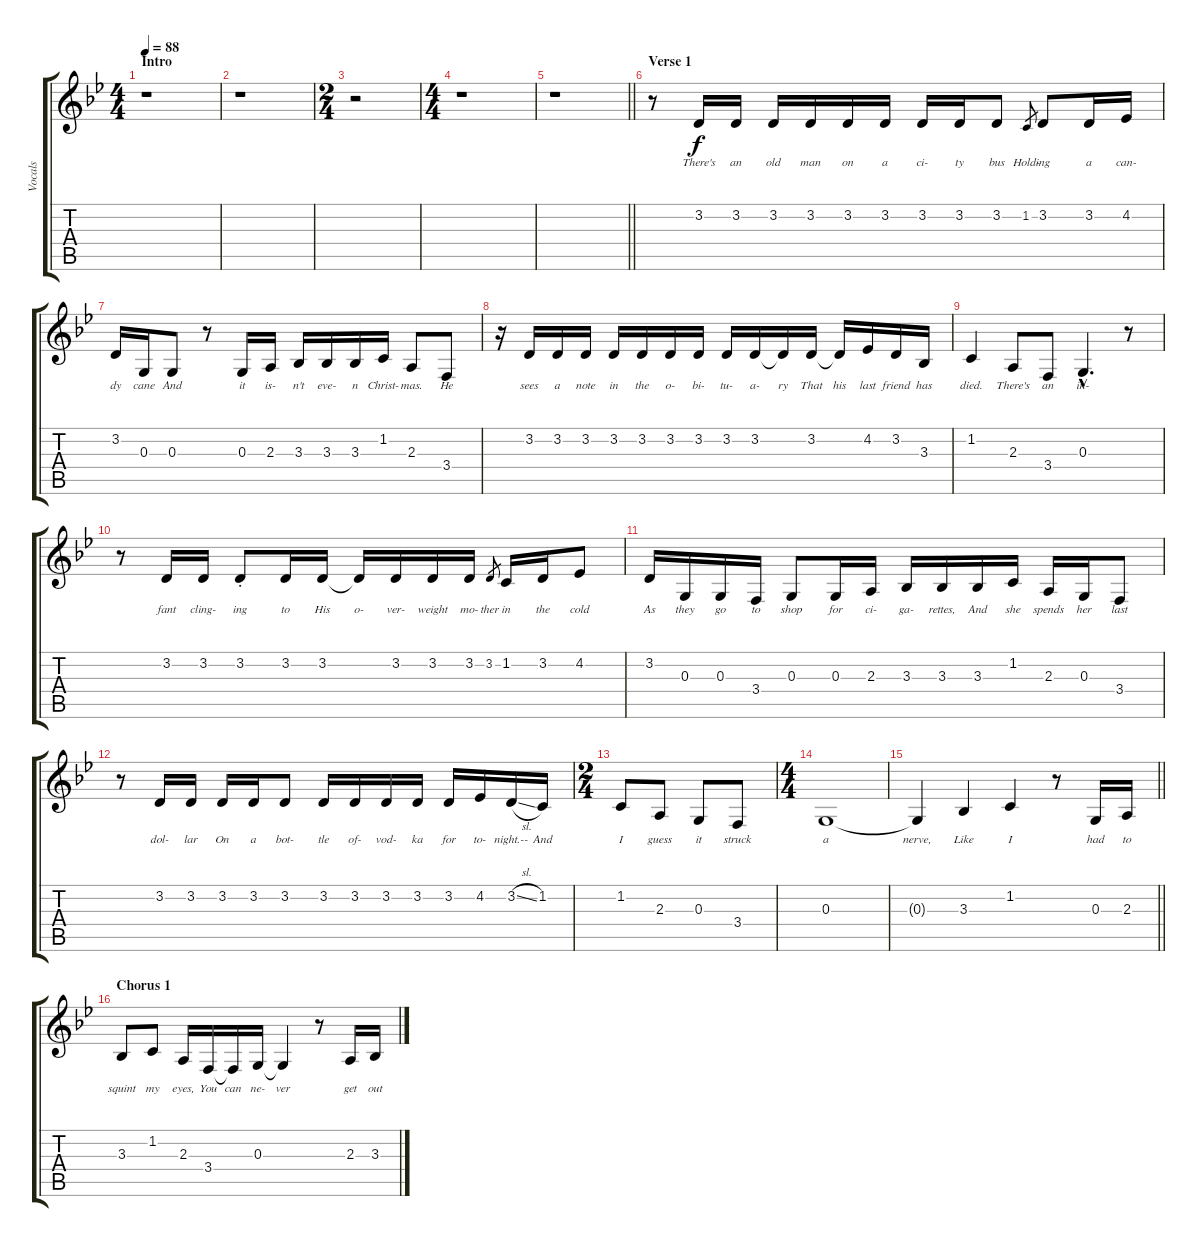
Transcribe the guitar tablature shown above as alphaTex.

\track ("Vocals" "Vocals") {instrument bassoon}
\staff {score tabs}
\tuning (E4 B3 G3 D3 A2 E2) {hide}
\ts (4 4)
\section ("" "Intro")
\tempo 88
\clef g2
\ks gminor
r.1{dy f instrument bassoon} |
r.1 |
\ts (2 4)
r.2 |
\ts (4 4)
r.1 |
\barLineRight lightlight
r.1 |
\section ("" "Verse 1")
r.8 3.2.16{lyrics (0 "There's") lyrics (1 "") lyrics (2 "") lyrics (3 "") lyrics (4 "")} 3.2.16{lyrics (0 "an") lyrics (1 "") lyrics (2 "") lyrics (3 "") lyrics (4 "")} 3.2.16{lyrics (0 "old") lyrics (1 "") lyrics (2 "") lyrics (3 "") lyrics (4 "")} 3.2.16{lyrics (0 "man") lyrics (1 "") lyrics (2 "") lyrics (3 "") lyrics (4 "")} 3.2.16{lyrics (0 "on") lyrics (1 "") lyrics (2 "") lyrics (3 "") lyrics (4 "")} 3.2.16{lyrics (0 "a") lyrics (1 "") lyrics (2 "") lyrics (3 "") lyrics (4 "")} 3.2.16{lyrics (0 "ci-") lyrics (1 "") lyrics (2 "") lyrics (3 "") lyrics (4 "")} 3.2.16{lyrics (0 "ty") lyrics (1 "") lyrics (2 "") lyrics (3 "") lyrics (4 "")} 3.2.8{lyrics (0 "bus") lyrics (1 "") lyrics (2 "") lyrics (3 "") lyrics (4 "")} 1.2.8{lyrics (0 "Hold-") lyrics (1 "") lyrics (2 "") lyrics (3 "") lyrics (4 "") gr} 3.2.8{lyrics (0 "ing") lyrics (1 "") lyrics (2 "") lyrics (3 "") lyrics (4 "")} 3.2.16{lyrics (0 "a") lyrics (1 "") lyrics (2 "") lyrics (3 "") lyrics (4 "")} 4.2.16{lyrics (0 "can-") lyrics (1 "") lyrics (2 "") lyrics (3 "") lyrics (4 "")} |
3.2.16{lyrics (0 "dy") lyrics (1 "") lyrics (2 "") lyrics (3 "") lyrics (4 "")} 0.3.16{lyrics (0 "cane") lyrics (1 "") lyrics (2 "") lyrics (3 "") lyrics (4 "")} 0.3.8{lyrics (0 "And") lyrics (1 "") lyrics (2 "") lyrics (3 "") lyrics (4 "")} r.8 0.3.16{lyrics (0 "it") lyrics (1 "") lyrics (2 "") lyrics (3 "") lyrics (4 "")} 2.3.16{lyrics (0 "is-") lyrics (1 "") lyrics (2 "") lyrics (3 "") lyrics (4 "")} 3.3.16{lyrics (0 "n't") lyrics (1 "") lyrics (2 "") lyrics (3 "") lyrics (4 "")} 3.3.16{lyrics (0 "eve-") lyrics (1 "") lyrics (2 "") lyrics (3 "") lyrics (4 "")} 3.3.16{lyrics (0 "n") lyrics (1 "") lyrics (2 "") lyrics (3 "") lyrics (4 "")} 1.2.16{lyrics (0 "Christ-") lyrics (1 "") lyrics (2 "") lyrics (3 "") lyrics (4 "")} 2.3.8{lyrics (0 "mas.") lyrics (1 "") lyrics (2 "") lyrics (3 "") lyrics (4 "")} 3.4.8{lyrics (0 "He") lyrics (1 "") lyrics (2 "") lyrics (3 "") lyrics (4 "")} |
r.16 3.2.16{lyrics (0 "sees") lyrics (1 "") lyrics (2 "") lyrics (3 "") lyrics (4 "")} 3.2.16{lyrics (0 "a") lyrics (1 "") lyrics (2 "") lyrics (3 "") lyrics (4 "")} 3.2.16{lyrics (0 "note") lyrics (1 "") lyrics (2 "") lyrics (3 "") lyrics (4 "")} 3.2.16{lyrics (0 "in") lyrics (1 "") lyrics (2 "") lyrics (3 "") lyrics (4 "")} 3.2.16{lyrics (0 "the") lyrics (1 "") lyrics (2 "") lyrics (3 "") lyrics (4 "")} 3.2.16{lyrics (0 "o-") lyrics (1 "") lyrics (2 "") lyrics (3 "") lyrics (4 "")} 3.2.16{lyrics (0 "bi-") lyrics (1 "") lyrics (2 "") lyrics (3 "") lyrics (4 "")} 3.2.16{lyrics (0 "tu-") lyrics (1 "") lyrics (2 "") lyrics (3 "") lyrics (4 "")} 3.2.16{lyrics (0 "a-") lyrics (1 "") lyrics (2 "") lyrics (3 "") lyrics (4 "")} 3.2{t}.16{lyrics (0 "ry") lyrics (1 "") lyrics (2 "") lyrics (3 "") lyrics (4 "")} 3.2.16{lyrics (0 "That") lyrics (1 "") lyrics (2 "") lyrics (3 "") lyrics (4 "")} 3.2{t}.16{lyrics (0 "his") lyrics (1 "") lyrics (2 "") lyrics (3 "") lyrics (4 "")} 4.2.16{lyrics (0 "last") lyrics (1 "") lyrics (2 "") lyrics (3 "") lyrics (4 "")} 3.2.16{lyrics (0 "friend") lyrics (1 "") lyrics (2 "") lyrics (3 "") lyrics (4 "")} 3.3.16{lyrics (0 "has") lyrics (1 "") lyrics (2 "") lyrics (3 "") lyrics (4 "")} |
1.2.4{lyrics (0 "died.") lyrics (1 "") lyrics (2 "") lyrics (3 "") lyrics (4 "")} 2.3.8{lyrics (0 "There's") lyrics (1 "") lyrics (2 "") lyrics (3 "") lyrics (4 "")} 3.4.8{lyrics (0 "an") lyrics (1 "") lyrics (2 "") lyrics (3 "") lyrics (4 "")} 0.3{hac}.4{d lyrics (0 "in-") lyrics (1 "") lyrics (2 "") lyrics (3 "") lyrics (4 "")} r.8 |
r.8 3.2.16{lyrics (0 "fant") lyrics (1 "") lyrics (2 "") lyrics (3 "") lyrics (4 "")} 3.2.16{lyrics (0 "cling-") lyrics (1 "") lyrics (2 "") lyrics (3 "") lyrics (4 "")} 3.2{st}.8{lyrics (0 "ing") lyrics (1 "") lyrics (2 "") lyrics (3 "") lyrics (4 "")} 3.2.16{lyrics (0 "to") lyrics (1 "") lyrics (2 "") lyrics (3 "") lyrics (4 "")} 3.2.16{lyrics (0 "His") lyrics (1 "") lyrics (2 "") lyrics (3 "") lyrics (4 "")} 3.2{t}.16{lyrics (0 "o-") lyrics (1 "") lyrics (2 "") lyrics (3 "") lyrics (4 "")} 3.2.16{lyrics (0 "ver-") lyrics (1 "") lyrics (2 "") lyrics (3 "") lyrics (4 "")} 3.2.16{lyrics (0 "weight") lyrics (1 "") lyrics (2 "") lyrics (3 "") lyrics (4 "")} 3.2.16{lyrics (0 "mo-") lyrics (1 "") lyrics (2 "") lyrics (3 "") lyrics (4 "")} 3.2.8{lyrics (0 "ther") lyrics (1 "") lyrics (2 "") lyrics (3 "") lyrics (4 "") gr} 1.2.16{lyrics (0 "in") lyrics (1 "") lyrics (2 "") lyrics (3 "") lyrics (4 "")} 3.2.16{lyrics (0 "the") lyrics (1 "") lyrics (2 "") lyrics (3 "") lyrics (4 "")} 4.2.8{lyrics (0 "cold") lyrics (1 "") lyrics (2 "") lyrics (3 "") lyrics (4 "")} |
3.2.16{lyrics (0 "As") lyrics (1 "") lyrics (2 "") lyrics (3 "") lyrics (4 "")} 0.3.16{lyrics (0 "they") lyrics (1 "") lyrics (2 "") lyrics (3 "") lyrics (4 "")} 0.3.16{lyrics (0 "go") lyrics (1 "") lyrics (2 "") lyrics (3 "") lyrics (4 "")} 3.4.16{lyrics (0 "to") lyrics (1 "") lyrics (2 "") lyrics (3 "") lyrics (4 "")} 0.3.8{lyrics (0 "shop") lyrics (1 "") lyrics (2 "") lyrics (3 "") lyrics (4 "")} 0.3.16{lyrics (0 "for") lyrics (1 "") lyrics (2 "") lyrics (3 "") lyrics (4 "")} 2.3.16{lyrics (0 "ci-") lyrics (1 "") lyrics (2 "") lyrics (3 "") lyrics (4 "")} 3.3.16{lyrics (0 "ga-") lyrics (1 "") lyrics (2 "") lyrics (3 "") lyrics (4 "")} 3.3.16{lyrics (0 "rettes,") lyrics (1 "") lyrics (2 "") lyrics (3 "") lyrics (4 "")} 3.3.16{lyrics (0 "And") lyrics (1 "") lyrics (2 "") lyrics (3 "") lyrics (4 "")} 1.2.16{lyrics (0 "she") lyrics (1 "") lyrics (2 "") lyrics (3 "") lyrics (4 "")} 2.3.16{lyrics (0 "spends") lyrics (1 "") lyrics (2 "") lyrics (3 "") lyrics (4 "")} 0.3.16{lyrics (0 "her") lyrics (1 "") lyrics (2 "") lyrics (3 "") lyrics (4 "")} 3.4.8{lyrics (0 "last") lyrics (1 "") lyrics (2 "") lyrics (3 "") lyrics (4 "")} |
r.8 3.2.16{lyrics (0 "dol-") lyrics (1 "") lyrics (2 "") lyrics (3 "") lyrics (4 "")} 3.2.16{lyrics (0 "lar") lyrics (1 "") lyrics (2 "") lyrics (3 "") lyrics (4 "")} 3.2.16{lyrics (0 "On") lyrics (1 "") lyrics (2 "") lyrics (3 "") lyrics (4 "")} 3.2.16{lyrics (0 "a") lyrics (1 "") lyrics (2 "") lyrics (3 "") lyrics (4 "")} 3.2.8{lyrics (0 "bot-") lyrics (1 "") lyrics (2 "") lyrics (3 "") lyrics (4 "")} 3.2.16{lyrics (0 "tle") lyrics (1 "") lyrics (2 "") lyrics (3 "") lyrics (4 "")} 3.2.16{lyrics (0 "of-") lyrics (1 "") lyrics (2 "") lyrics (3 "") lyrics (4 "")} 3.2.16{lyrics (0 "vod-") lyrics (1 "") lyrics (2 "") lyrics (3 "") lyrics (4 "")} 3.2.16{lyrics (0 "ka") lyrics (1 "") lyrics (2 "") lyrics (3 "") lyrics (4 "")} 3.2.16{lyrics (0 "for") lyrics (1 "") lyrics (2 "") lyrics (3 "") lyrics (4 "")} 4.2.16{lyrics (0 "to-") lyrics (1 "") lyrics (2 "") lyrics (3 "") lyrics (4 "")} 3.2{sl}.16{lyrics (0 "night.--") lyrics (1 "") lyrics (2 "") lyrics (3 "") lyrics (4 "")} 1.2.16{lyrics (0 "And") lyrics (1 "") lyrics (2 "") lyrics (3 "") lyrics (4 "")} |
\ts (2 4)
1.2.8{lyrics (0 "I") lyrics (1 "") lyrics (2 "") lyrics (3 "") lyrics (4 "")} 2.3.8{lyrics (0 "guess") lyrics (1 "") lyrics (2 "") lyrics (3 "") lyrics (4 "")} 0.3.8{lyrics (0 "it") lyrics (1 "") lyrics (2 "") lyrics (3 "") lyrics (4 "")} 3.4.8{lyrics (0 "struck") lyrics (1 "") lyrics (2 "") lyrics (3 "") lyrics (4 "")} |
\ts (4 4)
0.3.1{lyrics (0 "a") lyrics (1 "") lyrics (2 "") lyrics (3 "") lyrics (4 "")} |
\barLineRight lightlight
0.3{t}.4{lyrics (0 "nerve,") lyrics (1 "") lyrics (2 "") lyrics (3 "") lyrics (4 "")} 3.3.4{lyrics (0 "Like") lyrics (1 "") lyrics (2 "") lyrics (3 "") lyrics (4 "")} 1.2.4{lyrics (0 "I") lyrics (1 "") lyrics (2 "") lyrics (3 "") lyrics (4 "")} r.8 0.3.16{lyrics (0 "had") lyrics (1 "") lyrics (2 "") lyrics (3 "") lyrics (4 "")} 2.3.16{lyrics (0 "to") lyrics (1 "") lyrics (2 "") lyrics (3 "") lyrics (4 "")} |
\section ("" "Chorus 1")
3.3.8{lyrics (0 "squint") lyrics (1 "") lyrics (2 "") lyrics (3 "") lyrics (4 "")} 1.2.8{lyrics (0 "my") lyrics (1 "") lyrics (2 "") lyrics (3 "") lyrics (4 "")} 2.3.16{lyrics (0 "eyes,") lyrics (1 "") lyrics (2 "") lyrics (3 "") lyrics (4 "")} 3.4.16{lyrics (0 "You") lyrics (1 "") lyrics (2 "") lyrics (3 "") lyrics (4 "")} 3.4{t}.16{lyrics (0 "can") lyrics (1 "") lyrics (2 "") lyrics (3 "") lyrics (4 "")} 0.3.16{lyrics (0 "ne-") lyrics (1 "") lyrics (2 "") lyrics (3 "") lyrics (4 "")} 0.3{t}.4{lyrics (0 "ver") lyrics (1 "") lyrics (2 "") lyrics (3 "") lyrics (4 "")} r.8 2.3.16{lyrics (0 "get") lyrics (1 "") lyrics (2 "") lyrics (3 "") lyrics (4 "")} 3.3.16{lyrics (0 "out") lyrics (1 "") lyrics (2 "") lyrics (3 "") lyrics (4 "")}
